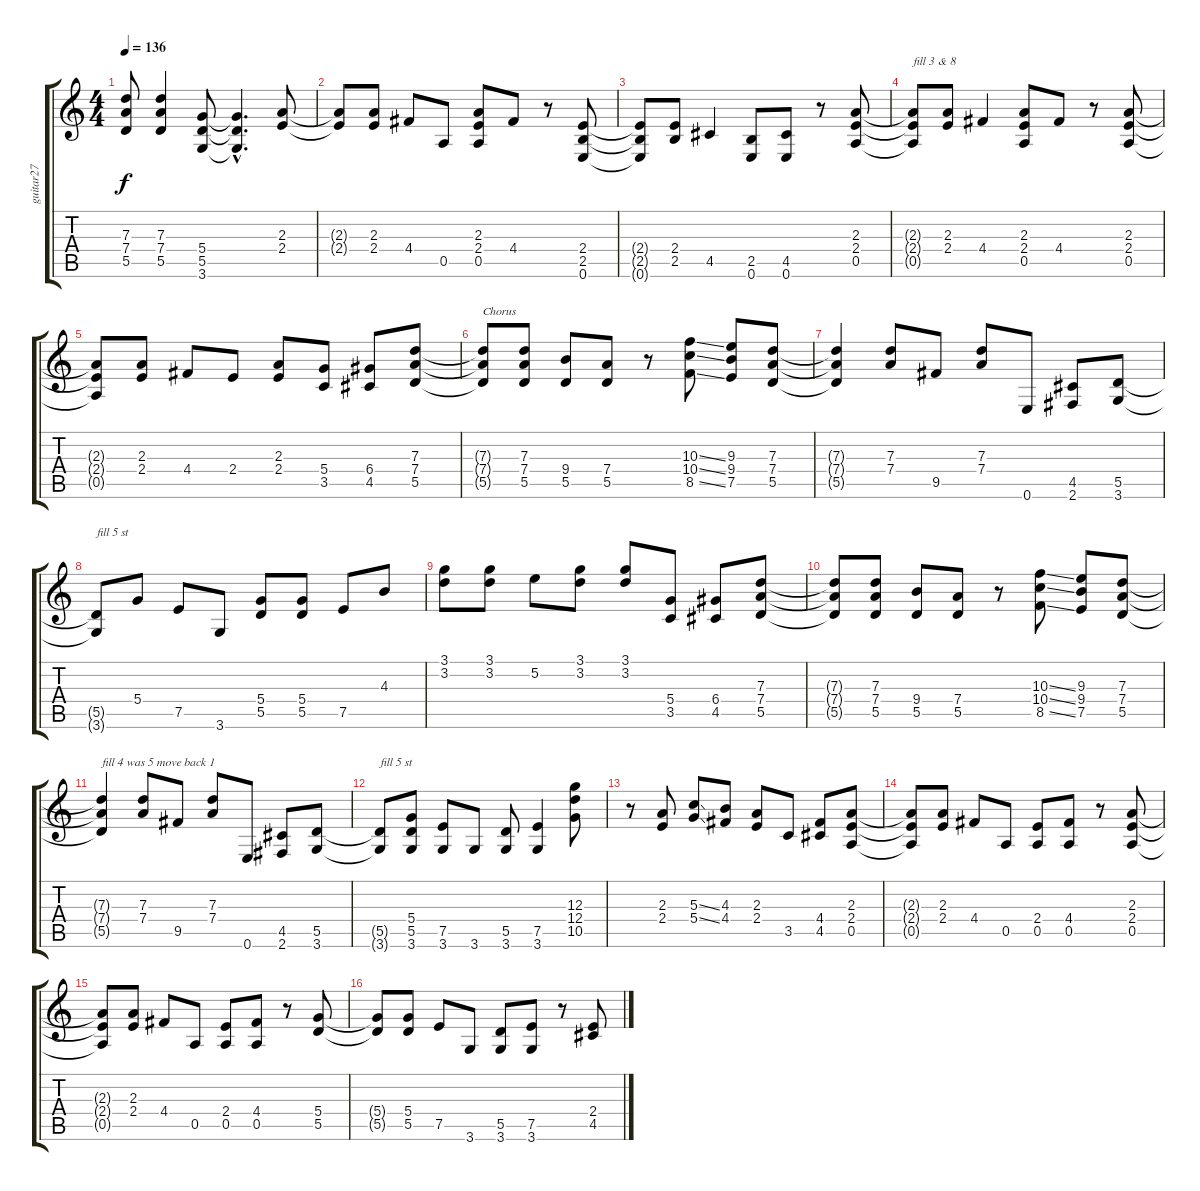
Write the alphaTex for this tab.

\track ("guitar27" "guitar27") {instrument electricguitarclean}
\staff {score tabs}
\tuning (E4 B3 G3 D3 A2 E2) {hide}
\ts (4 4)
\tempo 136
\clef g2
\ks c
(7.3{t} 7.4{t} 5.5{t}).8{dy f} (7.3 7.4 5.5).4 (5.4 5.5 3.6).8 (5.4{hac t} 5.5{hac t} 3.6{hac t}).4{d} (2.3 2.4).8 |
(2.3{t} 2.4{t}).8 (2.3 2.4).8 4.4.8 0.5.8 (2.3 2.4 0.5).8 4.4.8 r.8 (2.4 2.5 0.6).8 |
(2.4{t} 2.5{t} 0.6{t}).8 (2.4 2.5).8 4.5.4 (2.5 0.6).8 (4.5 0.6).8 r.8 (2.3 2.4 0.5).8 |
(2.3{t} 2.4{t} 0.5{t}).8{txt "fill 3 & 8"} (2.3 2.4).8 4.4.4 (2.3 2.4 0.5).8 4.4.8 r.8 (2.3 2.4 0.5).8 |
(2.3{t} 2.4{t} 0.5{t}).8 (2.3 2.4).8 4.4.8 2.4.8 (2.3 2.4).8 (5.4 3.5).8 (6.4 4.5).8 (7.3 7.4 5.5).8 |
(7.3{t} 7.4{t} 5.5{t}).8{txt "Chorus"} (7.3 7.4 5.5).8 (9.4 5.5).8 (7.4 5.5).8 r.8 (10.3{ss} 10.4{ss} 8.5{ss}).8 (9.3 9.4 7.5).8 (7.3 7.4 5.5).8 |
(7.3{t} 7.4{t} 5.5{t}).4 (7.3 7.4).8 9.5.8 (7.3 7.4).8 0.6.8 (4.5 2.6).8 (5.5 3.6).8 |
(5.5{t} 3.6{t}).8{txt "fill 5 st"} 5.4.8 7.5.8 3.6.8 (5.4 5.5).8 (5.4 5.5).8 7.5.8 4.3.8 |
(3.1 3.2).8 (3.1 3.2).8 5.2.8 (3.1 3.2).8 (3.1 3.2).8 (5.4 3.5).8 (6.4 4.5).8 (7.3 7.4 5.5).8 |
(7.3{t} 7.4{t} 5.5{t}).8 (7.3 7.4 5.5).8 (9.4 5.5).8 (7.4 5.5).8 r.8 (10.3{ss} 10.4{ss} 8.5{ss}).8 (9.3 9.4 7.5).8 (7.3 7.4 5.5).8 |
(7.3{t} 7.4{t} 5.5{t}).4{txt "fill 4 was 5 move back 1"} (7.3 7.4).8 9.5.8 (7.3 7.4).8 0.6.8 (4.5 2.6).8 (5.5 3.6).8 |
(5.5{t} 3.6{t}).8{txt "fill 5 st"} (5.4 5.5 3.6).8 (7.5 3.6).8 3.6.8 (5.5 3.6).8 (7.5 3.6).4 (12.3 12.4 10.5).8 |
r.8 (2.3 2.4).8 (5.3{ss} 5.4{ss}).8 (4.3 4.4).8 (2.3 2.4).8 3.5.8 (4.4 4.5).8 (2.3 2.4 0.5).8 |
(2.3{t} 2.4{t} 0.5{t}).8 (2.3 2.4).8 4.4.8 0.5.8 (2.4 0.5).8 (4.4 0.5).8 r.8 (2.3 2.4 0.5).8 |
(2.3{t} 2.4{t} 0.5{t}).8 (2.3 2.4).8 4.4.8 0.5.8 (2.4 0.5).8 (4.4 0.5).8 r.8 (5.4 5.5).8 |
(5.4{t} 5.5{t}).8 (5.4 5.5).8 7.5.8 3.6.8 (5.5 3.6).8 (7.5 3.6).8 r.8 (2.4 4.5).8
